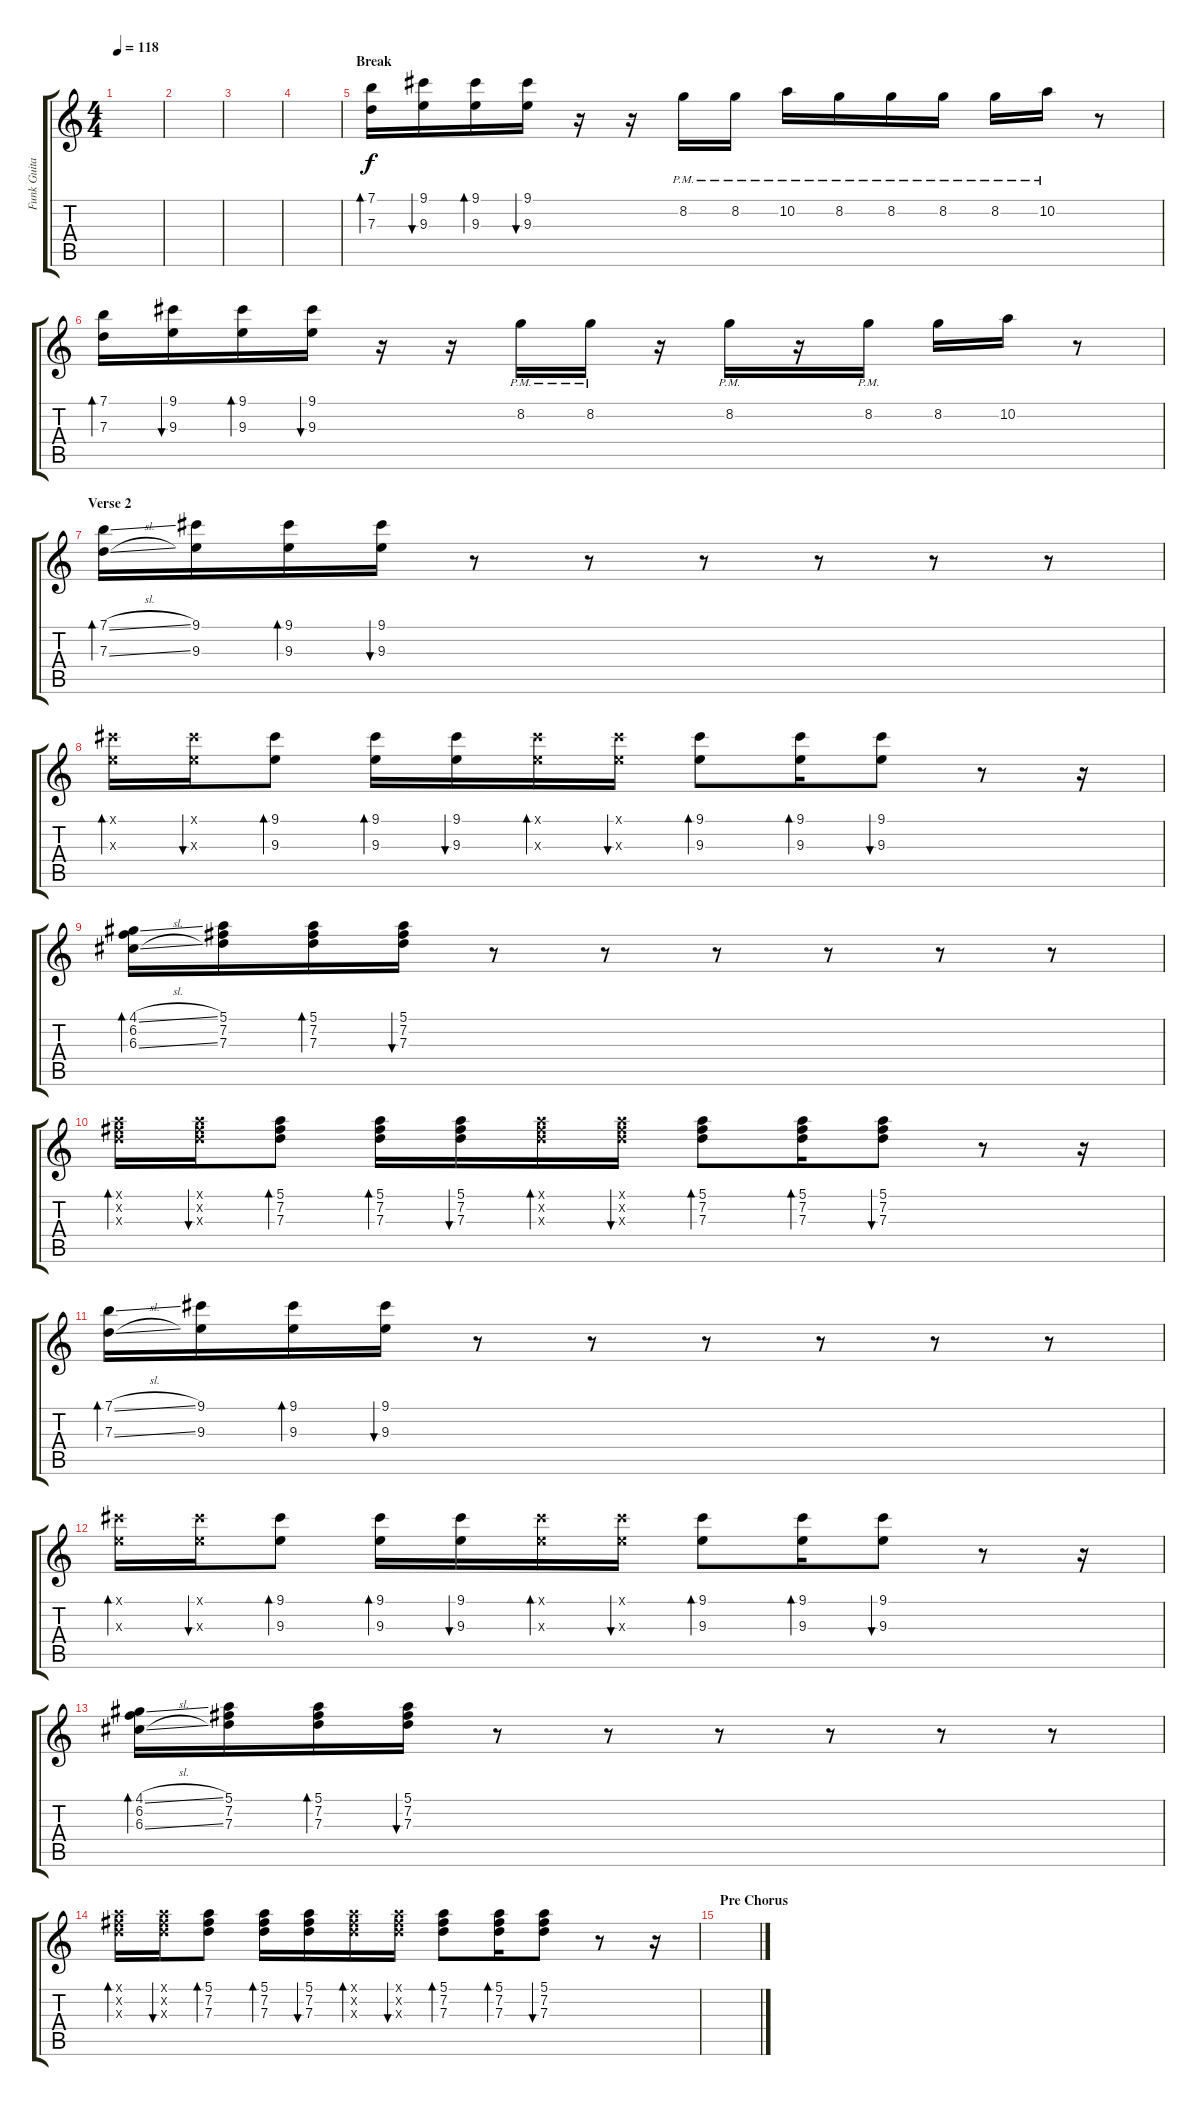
\track ("Funk Guitar" "Funk Guita") {instrument electricguitarclean}
\staff {score tabs}
\tuning (E4 B3 G3 D3 A2 E2) {hide}
\ts (4 4)
\tempo 118
\clef g2
\ks c
|
|
|
|
\section ("" "Break")
(7.1 7.3).16{bd 30} (9.1 9.3).16{bu 30} (9.1 9.3).16{bd 30} (9.1 9.3).16{bu 30} r.16 r.16 8.2{pm}.16 8.2{pm}.16 10.2{pm}.16 8.2{pm}.16 8.2{pm}.16 8.2{pm}.16 8.2{pm}.16 10.2{pm}.16 r.8 |
(7.1 7.3).16{bd 30} (9.1 9.3).16{bu 30} (9.1 9.3).16{bd 30} (9.1 9.3).16{bu 30} r.16 r.16 8.2{pm}.16 8.2{pm}.16 r.16 8.2{pm}.16 r.16 8.2{pm}.16 8.2.16 10.2.16 r.8 |
\section ("" "Verse 2")
(7.1{sl} 7.3{sl}).16{bd 30} (9.1 9.3).16 (9.1 9.3).16{bd 30} (9.1 9.3).16{bu 30} r.8 r.8 r.8 r.8 r.8 r.8 |
(9.1{x} 9.3{x}).16{bd 30} (9.1{x} 9.3{x}).16{bu 30} (9.1 9.3).8{bd 30} (9.1 9.3).16{bd 30} (9.1 9.3).16{bu 30} (9.1{x} 9.3{x}).16{bd 30} (9.1{x} 9.3{x}).16{bu 30} (9.1 9.3).8{bd 30} (9.1 9.3).16{bd 30} (9.1 9.3).8{bu 30} r.8 r.16 |
(4.1{sl} 6.2 6.3{sl}).16{bd 30} (5.1 7.2 7.3).16 (5.1 7.2 7.3).16{bd 30} (5.1 7.2 7.3).16{bu 30} r.8 r.8 r.8 r.8 r.8 r.8 |
(5.1{x} 7.2{x} 7.3{x}).16{bd 30} (5.1{x} 7.2{x} 7.3{x}).16{bu 30} (5.1 7.2 7.3).8{bd 30} (5.1 7.2 7.3).16{bd 30} (5.1 7.2 7.3).16{bu 30} (5.1{x} 7.2{x} 7.3{x}).16{bd 30} (5.1{x} 7.2{x} 7.3{x}).16{bu 30} (5.1 7.2 7.3).8{bd 30} (5.1 7.2 7.3).16{bd 30} (5.1 7.2 7.3).8{bu 30} r.8 r.16 |
(7.1{sl} 7.3{sl}).16{bd 30} (9.1 9.3).16 (9.1 9.3).16{bd 30} (9.1 9.3).16{bu 30} r.8 r.8 r.8 r.8 r.8 r.8 |
(9.1{x} 9.3{x}).16{bd 30} (9.1{x} 9.3{x}).16{bu 30} (9.1 9.3).8{bd 30} (9.1 9.3).16{bd 30} (9.1 9.3).16{bu 30} (9.1{x} 9.3{x}).16{bd 30} (9.1{x} 9.3{x}).16{bu 30} (9.1 9.3).8{bd 30} (9.1 9.3).16{bd 30} (9.1 9.3).8{bu 30} r.8 r.16 |
(4.1{sl} 6.2 6.3{sl}).16{bd 30} (5.1 7.2 7.3).16 (5.1 7.2 7.3).16{bd 30} (5.1 7.2 7.3).16{bu 30} r.8 r.8 r.8 r.8 r.8 r.8 |
(5.1{x} 7.2{x} 7.3{x}).16{bd 30} (5.1{x} 7.2{x} 7.3{x}).16{bu 30} (5.1 7.2 7.3).8{bd 30} (5.1 7.2 7.3).16{bd 30} (5.1 7.2 7.3).16{bu 30} (5.1{x} 7.2{x} 7.3{x}).16{bd 30} (5.1{x} 7.2{x} 7.3{x}).16{bu 30} (5.1 7.2 7.3).8{bd 30} (5.1 7.2 7.3).16{bd 30} (5.1 7.2 7.3).8{bu 30} r.8 r.16 |
\section ("" "Pre Chorus")
